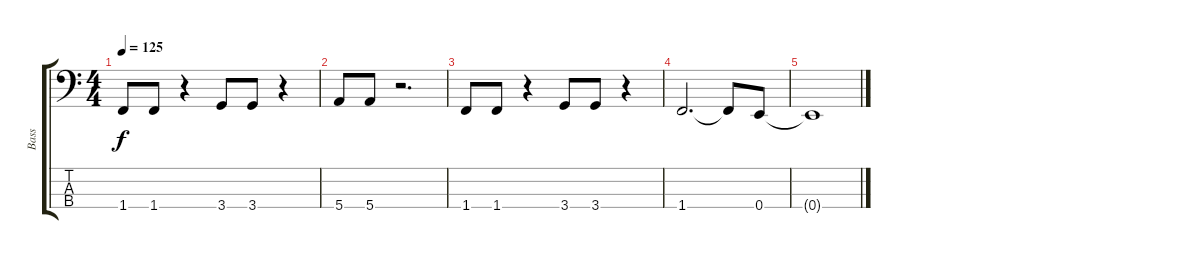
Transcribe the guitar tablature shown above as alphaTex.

\track ("Bass" "Bass") {instrument electricbassfinger}
\staff {score tabs}
\tuning (G2 D2 A1 E1) {hide}
\ts (4 4)
\tempo 125
\clef f4
\ks c
1.4.8{dy f} 1.4.8 r.4 3.4.8 3.4.8 r.4 |
5.4.8 5.4.8 r.2{d} |
1.4.8 1.4.8 r.4 3.4.8 3.4.8 r.4 |
1.4.2{d} 1.4{t}.8 0.4.8 |
0.4{t}.1
